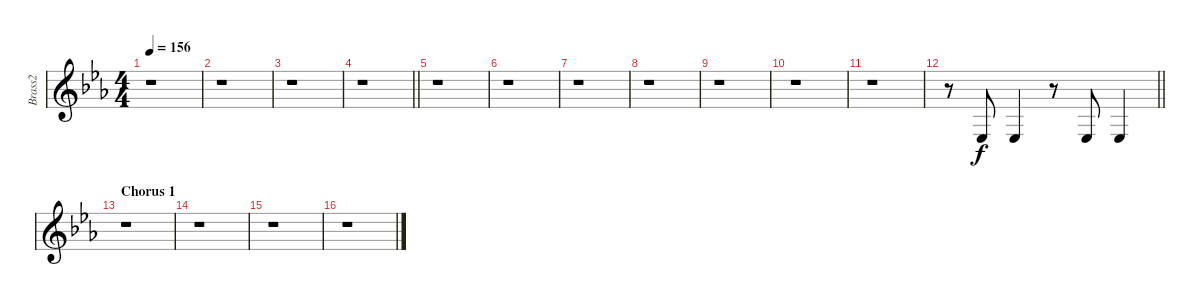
\track ("Brass2" "Brass2") {instrument trombone}
\staff {score}
\tuning (D4 A3 F3 C3 G2 C2) {hide}
\ts (4 4)
\tempo 156
\clef g2
\ks cminor
r.1{dy mf} |
r.1 |
r.1 |
\barLineRight lightlight
r.1 |
r.1 |
r.1 |
r.1 |
r.1 |
r.1 |
r.1 |
r.1 |
\barLineRight lightlight
r.8 3.4.8{dy f} 3.4.4 r.8 3.4.8 3.4.4 |
\section ("" "Chorus 1")
r.1 |
r.1 |
r.1 |
r.1
